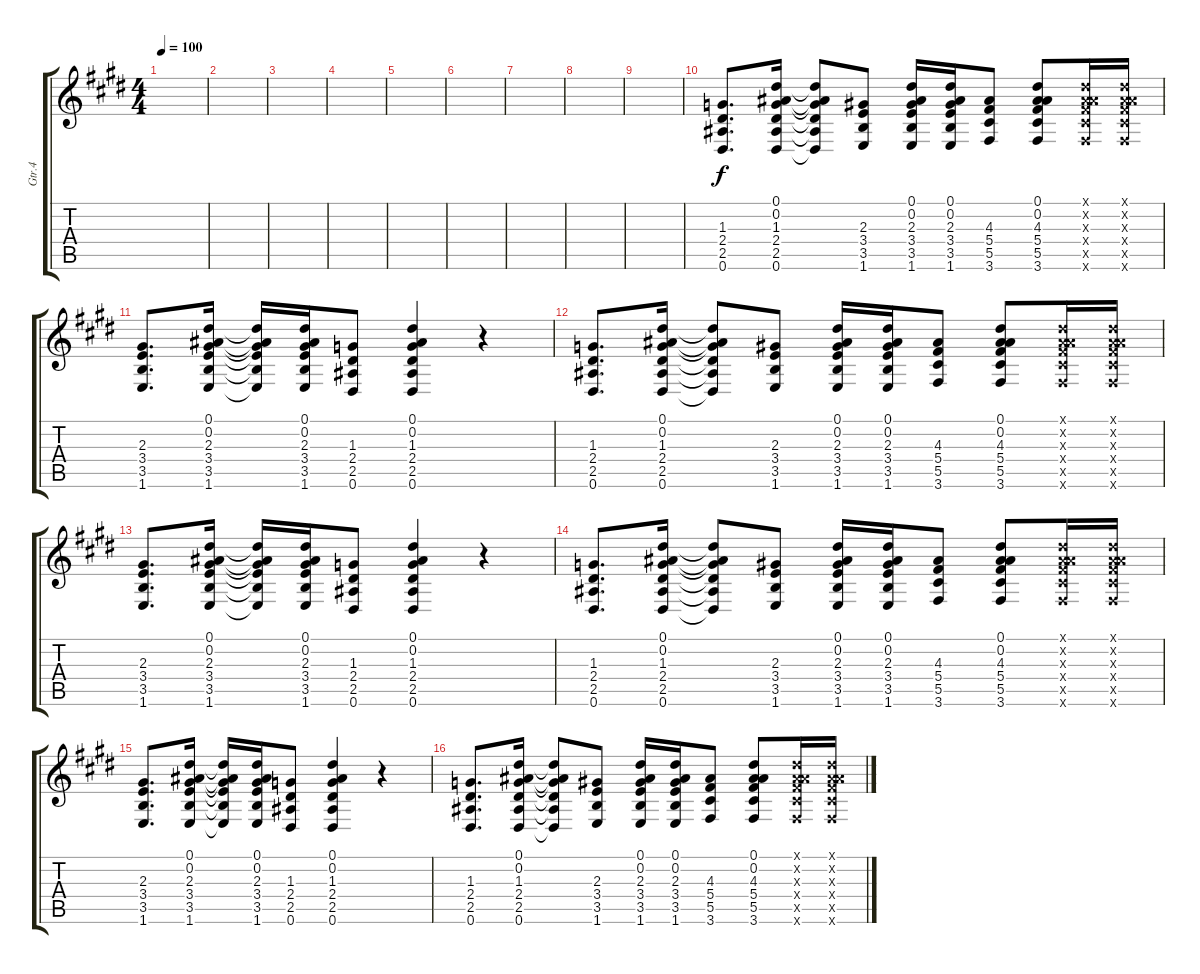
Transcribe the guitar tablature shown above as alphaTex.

\track ("Gtr.4" "Gtr.4") {instrument distortionguitar}
\staff {score tabs}
\tuning (Eb4 Bb3 Gb3 Db3 Ab2 Eb2) {hide}
\ts (4 4)
\tempo 100
\clef g2
\ks e
|
|
|
|
|
|
|
|
|
(1.3 2.4 2.5 0.6).8{d} (0.1 0.2 1.3 2.4 2.5 0.6).16 (0.1{t} 0.2{t} 1.3{t} 2.4{t} 2.5{t} 0.6{t}).8 (2.3 3.4 3.5 1.6).8 (0.1 0.2 2.3 3.4 3.5 1.6).16 (0.1 0.2 2.3 3.4 3.5 1.6).16 (4.3 5.4 5.5 3.6).8 (0.1 0.2 4.3 5.4 5.5 3.6).8 (0.1{x} 0.2{x} 4.3{x} 5.4{x} 5.5{x} 3.6{x}).16 (0.1{x} 0.2{x} 4.3{x} 5.4{x} 5.5{x} 3.6{x}).16 |
(2.3 3.4 3.5 1.6).8{d} (0.1 0.2 2.3 3.4 3.5 1.6).16 (0.1{t} 0.2{t} 2.3{t} 3.4{t} 3.5{t} 1.6{t}).16 (0.1 0.2 2.3 3.4 3.5 1.6).16 (1.3 2.4 2.5 0.6).8 (0.1 0.2 1.3 2.4 2.5 0.6).4 r.4 |
(1.3 2.4 2.5 0.6).8{d} (0.1 0.2 1.3 2.4 2.5 0.6).16 (0.1{t} 0.2{t} 1.3{t} 2.4{t} 2.5{t} 0.6{t}).8 (2.3 3.4 3.5 1.6).8 (0.1 0.2 2.3 3.4 3.5 1.6).16 (0.1 0.2 2.3 3.4 3.5 1.6).16 (4.3 5.4 5.5 3.6).8 (0.1 0.2 4.3 5.4 5.5 3.6).8 (0.1{x} 0.2{x} 4.3{x} 5.4{x} 5.5{x} 3.6{x}).16 (0.1{x} 0.2{x} 4.3{x} 5.4{x} 5.5{x} 3.6{x}).16 |
(2.3 3.4 3.5 1.6).8{d} (0.1 0.2 2.3 3.4 3.5 1.6).16 (0.1{t} 0.2{t} 2.3{t} 3.4{t} 3.5{t} 1.6{t}).16 (0.1 0.2 2.3 3.4 3.5 1.6).16 (1.3 2.4 2.5 0.6).8 (0.1 0.2 1.3 2.4 2.5 0.6).4 r.4 |
(1.3 2.4 2.5 0.6).8{d} (0.1 0.2 1.3 2.4 2.5 0.6).16 (0.1{t} 0.2{t} 1.3{t} 2.4{t} 2.5{t} 0.6{t}).8 (2.3 3.4 3.5 1.6).8 (0.1 0.2 2.3 3.4 3.5 1.6).16 (0.1 0.2 2.3 3.4 3.5 1.6).16 (4.3 5.4 5.5 3.6).8 (0.1 0.2 4.3 5.4 5.5 3.6).8 (0.1{x} 0.2{x} 4.3{x} 5.4{x} 5.5{x} 3.6{x}).16 (0.1{x} 0.2{x} 4.3{x} 5.4{x} 5.5{x} 3.6{x}).16 |
(2.3 3.4 3.5 1.6).8{d} (0.1 0.2 2.3 3.4 3.5 1.6).16 (0.1{t} 0.2{t} 2.3{t} 3.4{t} 3.5{t} 1.6{t}).16 (0.1 0.2 2.3 3.4 3.5 1.6).16 (1.3 2.4 2.5 0.6).8 (0.1 0.2 1.3 2.4 2.5 0.6).4 r.4 |
(1.3 2.4 2.5 0.6).8{d} (0.1 0.2 1.3 2.4 2.5 0.6).16 (0.1{t} 0.2{t} 1.3{t} 2.4{t} 2.5{t} 0.6{t}).8 (2.3 3.4 3.5 1.6).8 (0.1 0.2 2.3 3.4 3.5 1.6).16 (0.1 0.2 2.3 3.4 3.5 1.6).16 (4.3 5.4 5.5 3.6).8 (0.1 0.2 4.3 5.4 5.5 3.6).8 (0.1{x} 0.2{x} 4.3{x} 5.4{x} 5.5{x} 3.6{x}).16 (0.1{x} 0.2{x} 4.3{x} 5.4{x} 5.5{x} 3.6{x}).16
